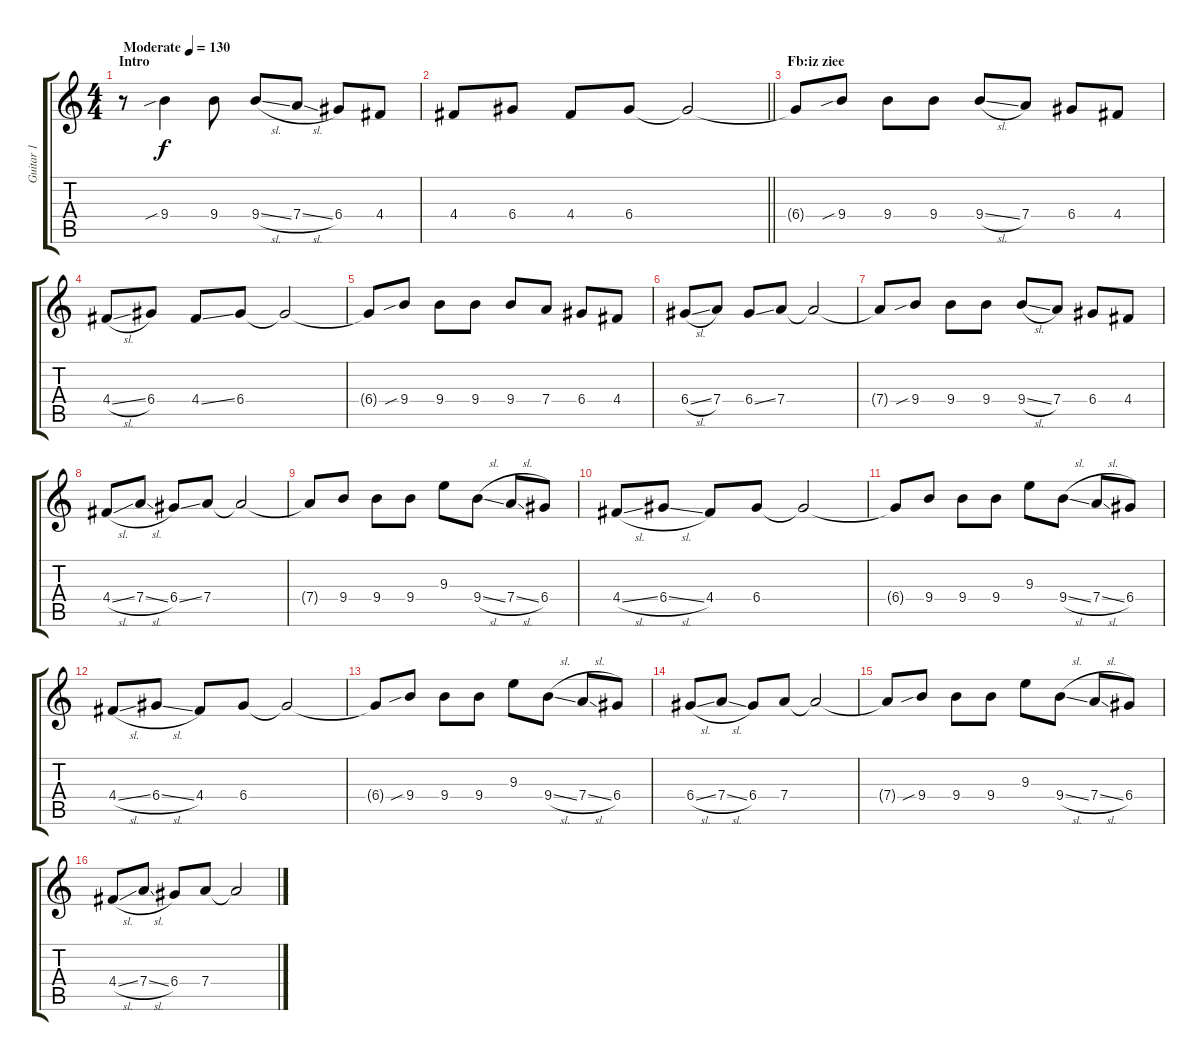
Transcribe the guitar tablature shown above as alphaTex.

\track ("Guitar 1" "Guitar 1") {instrument overdrivenguitar}
\staff {score tabs}
\tuning (E4 B3 G3 D3 A2 E2) {hide}
\ts (4 4)
\section ("" "Intro")
\tempo (130 "Moderate")
\clef g2
\ks c
r.8{dy f instrument overdrivenguitar} 9.4{sib}.4 9.4.8 9.4{sl}.8 7.4{sl}.8 6.4.8 4.4.8 |
\barLineRight lightlight
4.4.8 6.4.8 4.4.8 6.4.8 6.4{t}.2 |
\section ("" "Fb:iz ziee")
6.4{t}.8 9.4{sib}.8 9.4.8 9.4.8 9.4{sl}.8 7.4.8 6.4.8 4.4.8 |
4.4{sl}.8 6.4.8 4.4{ss}.8 6.4.8 6.4{t}.2 |
6.4{t}.8 9.4{sib}.8 9.4.8 9.4.8 9.4.8 7.4.8 6.4.8 4.4.8 |
6.4{sl}.8 7.4.8 6.4{ss}.8 7.4.8 7.4{t}.2 |
7.4{t}.8 9.4{sib}.8 9.4.8 9.4.8 9.4{sl}.8 7.4.8 6.4.8 4.4.8 |
4.4{sl}.8 7.4{sl}.8 6.4{ss}.8 7.4.8 7.4{t}.2 |
7.4{t}.8 9.4.8 9.4.8 9.4.8 9.3.8 9.4{sl}.8 7.4{sl}.8 6.4.8 |
4.4{sl}.8 6.4{sl}.8 4.4.8 6.4.8 6.4{t}.2 |
6.4{t}.8 9.4.8 9.4.8 9.4.8 9.3.8 9.4{sl}.8 7.4{sl}.8 6.4.8 |
4.4{sl}.8 6.4{sl}.8 4.4.8 6.4.8 6.4{t}.2 |
6.4{t}.8 9.4{sib}.8 9.4.8 9.4.8 9.3.8 9.4{sl}.8 7.4{sl}.8 6.4.8 |
6.4{sl}.8 7.4{sl}.8 6.4.8 7.4.8 7.4{t}.2 |
7.4{t}.8 9.4{sib}.8 9.4.8 9.4.8 9.3.8 9.4{sl}.8 7.4{sl}.8 6.4.8 |
4.4{sl}.8 7.4{sl}.8 6.4.8 7.4.8 7.4{t}.2
